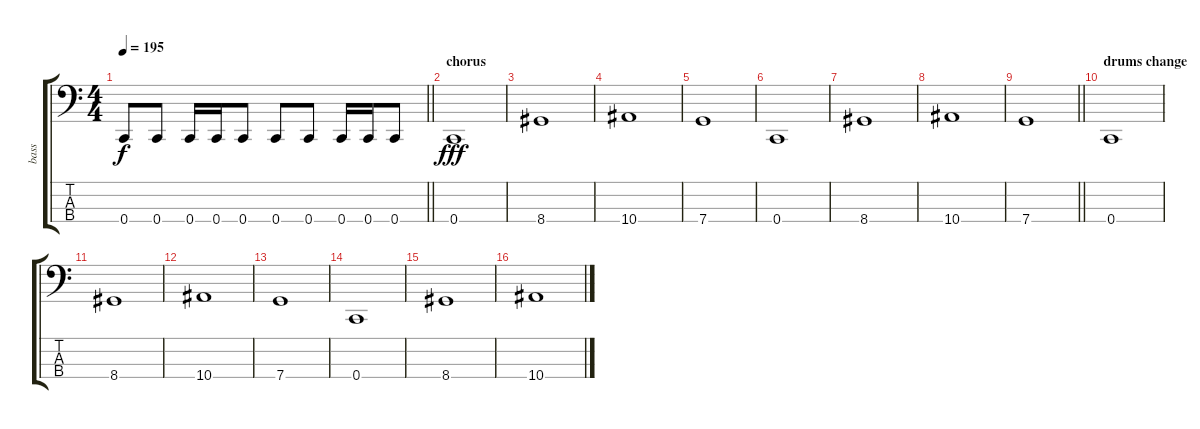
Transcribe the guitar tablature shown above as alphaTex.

\track ("bass" "bass") {instrument electricbasspick}
\staff {score tabs}
\tuning (F2 C2 G1 C1) {hide}
\ts (4 4)
\tempo 195
\clef f4
\barLineRight lightlight
\ks c
0.4.8{dy f} 0.4.8 0.4.16 0.4.16 0.4.8 0.4.8 0.4.8 0.4.16 0.4.16 0.4.8 |
\section ("" "chorus")
0.4.1{dy fff} |
8.4.1 |
10.4.1 |
7.4.1 |
0.4.1 |
8.4.1 |
10.4.1 |
\barLineRight lightlight
7.4.1 |
\section ("" "drums change")
0.4.1 |
8.4.1 |
10.4.1 |
7.4.1 |
0.4.1 |
8.4.1 |
10.4.1
